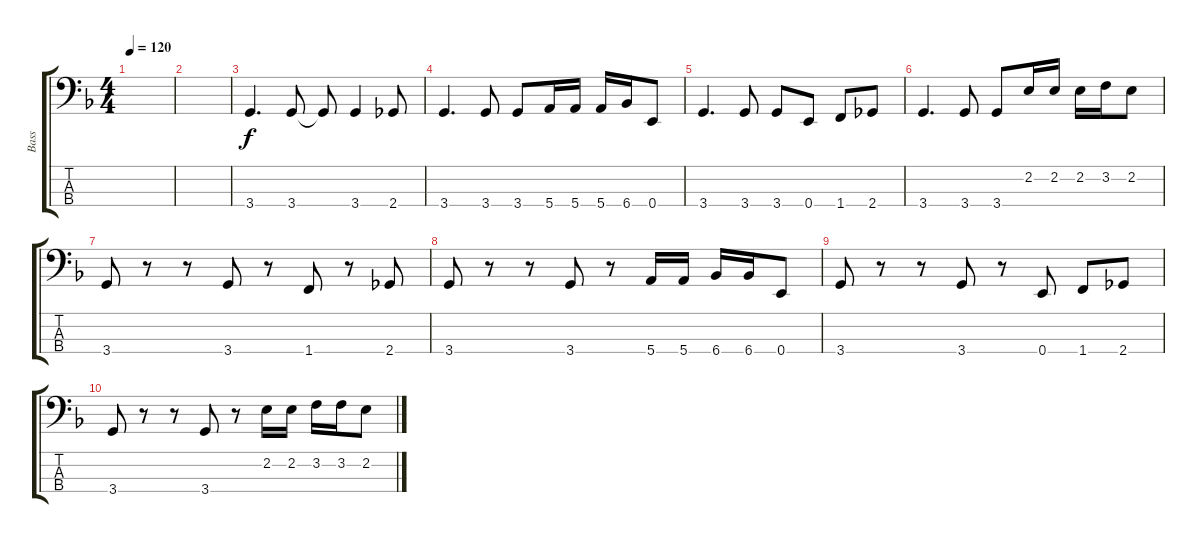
\track ("Bass" "Bass") {instrument slapbass1}
\staff {score tabs}
\tuning (G2 D2 A1 E1) {hide}
\ts (4 4)
\tempo 120
\clef f4
\ks f
|
|
3.4.4{d} 3.4.8 3.4{t}.8 3.4.4 2.4.8 |
3.4.4{d} 3.4.8 3.4.8 5.4.16 5.4.16 5.4.16 6.4.16 0.4.8 |
3.4.4{d} 3.4.8 3.4.8 0.4.8 1.4.8 2.4.8 |
3.4.4{d} 3.4.8 3.4.8 2.2.16 2.2.16 2.2.16 3.2.16 2.2.8 |
3.4.8 r.8 r.8 3.4.8 r.8 1.4.8 r.8 2.4.8 |
3.4.8 r.8 r.8 3.4.8 r.8 5.4.16 5.4.16 6.4.16 6.4.16 0.4.8 |
3.4.8 r.8 r.8 3.4.8 r.8 0.4.8 1.4.8 2.4.8 |
3.4.8 r.8 r.8 3.4.8 r.8 2.2.16 2.2.16 3.2.16 3.2.16 2.2.8
